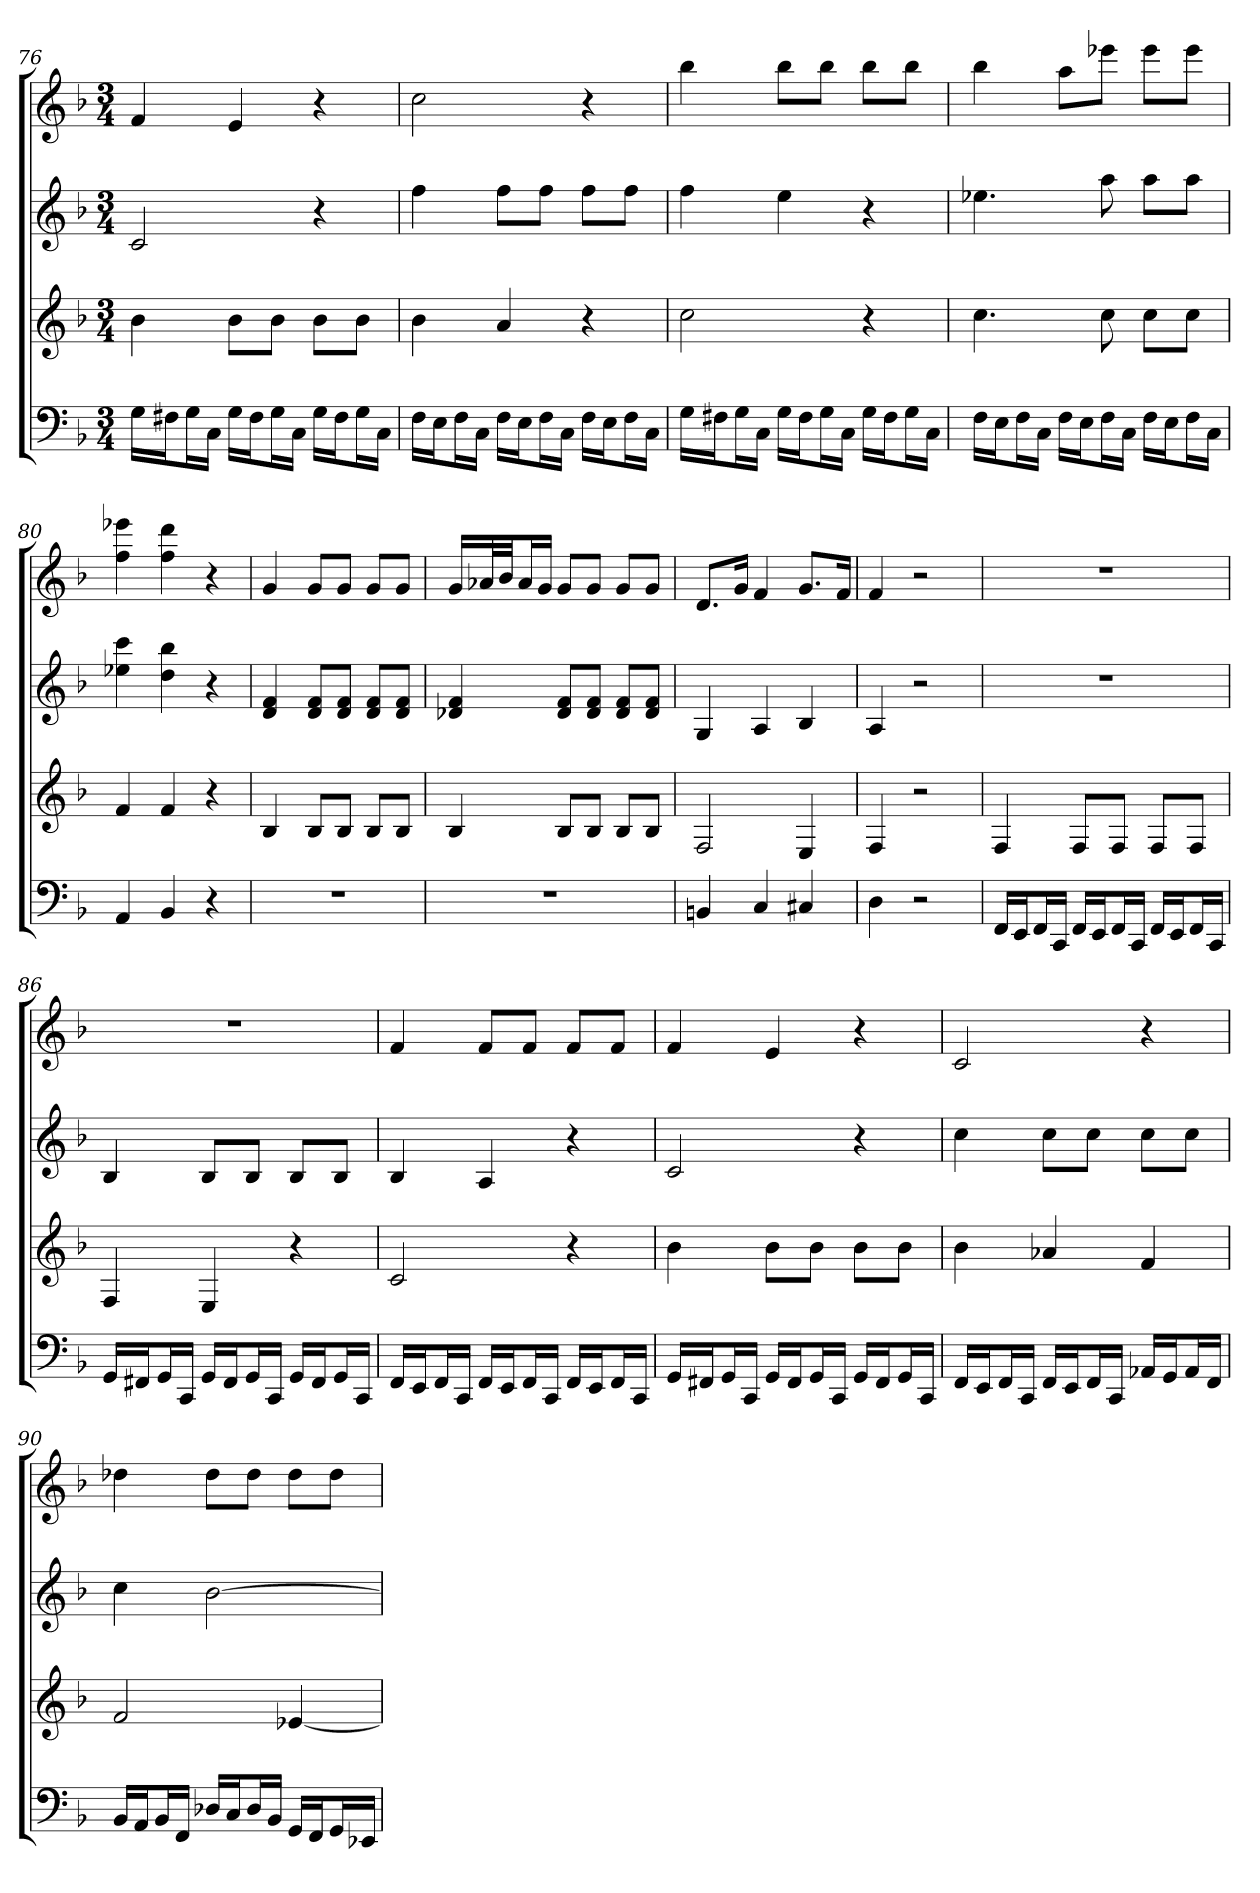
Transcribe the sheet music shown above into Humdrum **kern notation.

**kern	**kern	**kern	**kern
*part4	*part3	*part2	*part1
*staff4	*staff3	*staff2	*staff1
*k[b-]	*k[b-]	*k[b-]	*k[b-]
*F:	*F:	*F:	*F:
*M3/4	*M3/4	*M3/4	*M3/4
=76	=76	=76	=76
16GLL	4b-	2c	4f
16F#XJ	.	.	.
16GL	.	.	.
16CJJ	.	.	.
16GLL	8b-L	.	4e
16F#J	.	.	.
16GL	8b-J	.	.
16CJJ	.	.	.
16GLL	8b-L	4r	4r
16F#J	.	.	.
16GL	8b-J	.	.
16CJJ	.	.	.
=77	=77	=77	=77
16FLL	4b-	4ff	2cc
16EJ	.	.	.
16FL	.	.	.
16CJJ	.	.	.
16FLL	4a	8ffL	.
16EJ	.	.	.
16FL	.	8ffJ	.
16CJJ	.	.	.
16FLL	4r	8ffL	4r
16EJ	.	.	.
16FL	.	8ffJ	.
16CJJ	.	.	.
=78	=78	=78	=78
16GLL	2cc	4ff	4bb-
16F#XJ	.	.	.
16GL	.	.	.
16CJJ	.	.	.
16GLL	.	4ee	8bb-L
16F#J	.	.	.
16GL	.	.	8bb-J
16CJJ	.	.	.
16GLL	4r	4r	8bb-L
16F#J	.	.	.
16GL	.	.	8bb-J
16CJJ	.	.	.
=79	=79	=79	=79
16FLL	4.cc	4.ee-X	4bb-
16EJ	.	.	.
16FL	.	.	.
16CJJ	.	.	.
16FLL	.	.	8aaL
16EJ	.	.	.
16FL	8cc	8aa	8eee-XJ
16CJJ	.	.	.
16FLL	8ccL	8aaL	8eee-L
16EJ	.	.	.
16FL	8ccJ	8aaJ	8eee-J
16CJJ	.	.	.
=80	=80	=80	=80
4AA	4f	4ee-X 4ccc	4ff 4eee-X
4BB-	4f	4dd 4bb-	4ff 4ddd
4r	4r	4r	4r
=81	=81	=81	=81
2.r	4B-	4d 4f	4g
.	8B-L	8d 8fL	8gL
.	8B-J	8d 8fJ	8gJ
.	8B-L	8d 8fL	8gL
.	8B-J	8d 8fJ	8gJ
=82	=82	=82	=82
2.r	4B-	4d-X 4f	16gLL
.	.	.	32a-XL
.	.	.	32b-JJ
.	.	.	16a-L
.	.	.	16gJJ
.	8B-L	8d- 8fL	8gL
.	8B-J	8d- 8fJ	8gJ
.	8B-L	8d- 8fL	8gL
.	8B-J	8d- 8fJ	8gJ
=83	=83	=83	=83
4BBn	2F	4G	8.dL
.	.	.	16gJk
4C	.	4A	4f
4C#X	4E	4B-	8.gL
.	.	.	16fJk
=84	=84	=84	=84
4D	4F	4A	4f
2r	2r	2r	2r
=85	=85	=85	=85
16FFLL	4F	2.r	2.r
16EEJ	.	.	.
16FFL	.	.	.
16CCJJ	.	.	.
16FFLL	8FL	.	.
16EEJ	.	.	.
16FFL	8FJ	.	.
16CCJJ	.	.	.
16FFLL	8FL	.	.
16EEJ	.	.	.
16FFL	8FJ	.	.
16CCJJ	.	.	.
=86	=86	=86	=86
16GGLL	4F	4B-	2.r
16FF#XJ	.	.	.
16GGL	.	.	.
16CCJJ	.	.	.
16GGLL	4E	8B-L	.
16FF#J	.	.	.
16GGL	.	8B-J	.
16CCJJ	.	.	.
16GGLL	4r	8B-L	.
16FF#J	.	.	.
16GGL	.	8B-J	.
16CCJJ	.	.	.
=87	=87	=87	=87
16FFLL	2c	4B-	4f
16EEJ	.	.	.
16FFL	.	.	.
16CCJJ	.	.	.
16FFLL	.	4A	8fL
16EEJ	.	.	.
16FFL	.	.	8fJ
16CCJJ	.	.	.
16FFLL	4r	4r	8fL
16EEJ	.	.	.
16FFL	.	.	8fJ
16CCJJ	.	.	.
=88	=88	=88	=88
16GGLL	4b-	2c	4f
16FF#XJ	.	.	.
16GGL	.	.	.
16CCJJ	.	.	.
16GGLL	8b-L	.	4e
16FF#J	.	.	.
16GGL	8b-J	.	.
16CCJJ	.	.	.
16GGLL	8b-L	4r	4r
16FF#J	.	.	.
16GGL	8b-J	.	.
16CCJJ	.	.	.
=89	=89	=89	=89
16FFLL	4b-	4cc	2c
16EEJ	.	.	.
16FFL	.	.	.
16CCJJ	.	.	.
16FFLL	4a-X	8ccL	.
16EEJ	.	.	.
16FFL	.	8ccJ	.
16CCJJ	.	.	.
16AA-XLL	4f	8ccL	4r
16GGJ	.	.	.
16AA-L	.	8ccJ	.
16FFJJ	.	.	.
=90	=90	=90	=90
16BB-LL	2f	4cc	4dd-X
16AAJ	.	.	.
16BB-L	.	.	.
16FFJJ	.	.	.
16D-XLL	.	[2b-	8dd-L
16CJ	.	.	.
16D-L	.	.	8dd-J
16BB-JJ	.	.	.
16GGLL	[4e-X	.	8dd-L
16FFJ	.	.	.
16GGL	.	.	8dd-J
16EE-XJJ	.	.	.
=	=	=	=
*-	*-	*-	*-
